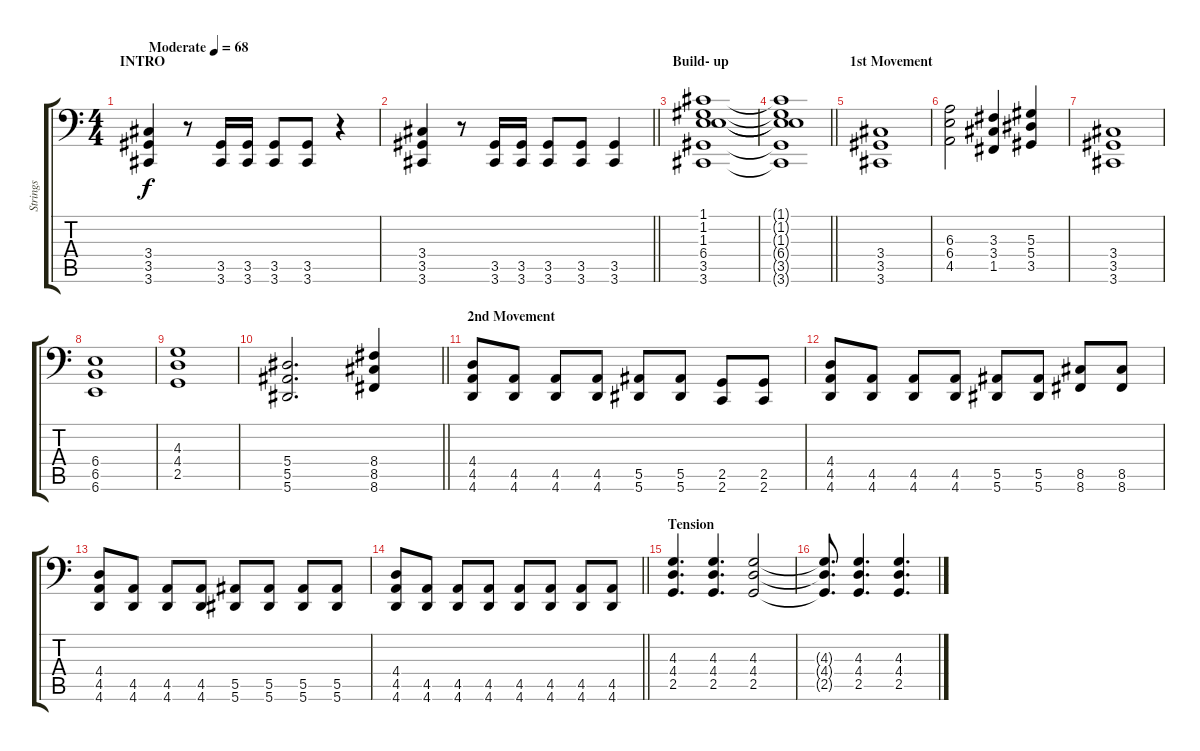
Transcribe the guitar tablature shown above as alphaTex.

\track ("Strings" "Strings") {instrument stringensemble1}
\staff {score tabs}
\tuning (C4 G3 Eb3 Bb2 F2 Bb1) {hide}
\ts (4 4)
\section ("" "INTRO")
\tempo (68 "Moderate")
\clef f4
\ks c
(3.4 3.5 3.6).4{dy f instrument stringensemble1} r.8 (3.5 3.6).16 (3.5 3.6).16 (3.5 3.6).8 (3.5 3.6).8 r.4 |
\barLineRight lightlight
(3.4 3.5 3.6).4 r.8 (3.5 3.6).16 (3.5 3.6).16 (3.5 3.6).8 (3.5 3.6).8 (3.5 3.6).4 |
\section ("" "Build- up")
(1.1 1.2 1.3 6.4 3.5 3.6).1 |
\barLineRight lightlight
(1.1{t} 1.2{t} 1.3{t} 6.4{t} 3.5{t} 3.6{t}).1 |
\section ("" "1st Movement")
(3.4 3.5 3.6).1 |
(6.3 6.4 4.5).2 (3.3 3.4 1.5).4 (5.3 5.4 3.5).4 |
(3.4 3.5 3.6).1 |
(6.4 6.5 6.6).1 |
(4.3 4.4 2.5).1 |
\barLineRight lightlight
(5.4 5.5 5.6).2{d} (8.4 8.5 8.6).4 |
\section ("" "2nd Movement")
(4.4 4.5 4.6).8 (4.5 4.6).8 (4.5 4.6).8 (4.5 4.6).8 (5.5 5.6).8 (5.5 5.6).8 (2.5 2.6).8 (2.5 2.6).8 |
(4.4 4.5 4.6).8 (4.5 4.6).8 (4.5 4.6).8 (4.5 4.6).8 (5.5 5.6).8 (5.5 5.6).8 (8.5 8.6).8 (8.5 8.6).8 |
(4.4 4.5 4.6).8 (4.5 4.6).8 (4.5 4.6).8 (4.5 4.6).8 (5.5 5.6).8 (5.5 5.6).8 (5.5 5.6).8 (5.5 5.6).8 |
\barLineRight lightlight
(4.4 4.5 4.6).8 (4.5 4.6).8 (4.5 4.6).8 (4.5 4.6).8 (4.5 4.6).8 (4.5 4.6).8 (4.5 4.6).8 (4.5 4.6).8 |
\section ("" "Tension")
(4.3 4.4 2.5).4{d} (4.3 4.4 2.5).4{d} (4.3 4.4 2.5).2 |
(4.3{t} 4.4{t} 2.5{t}).8{d} (4.3 4.4 2.5).4{d} (4.3 4.4 2.5).4{d}
